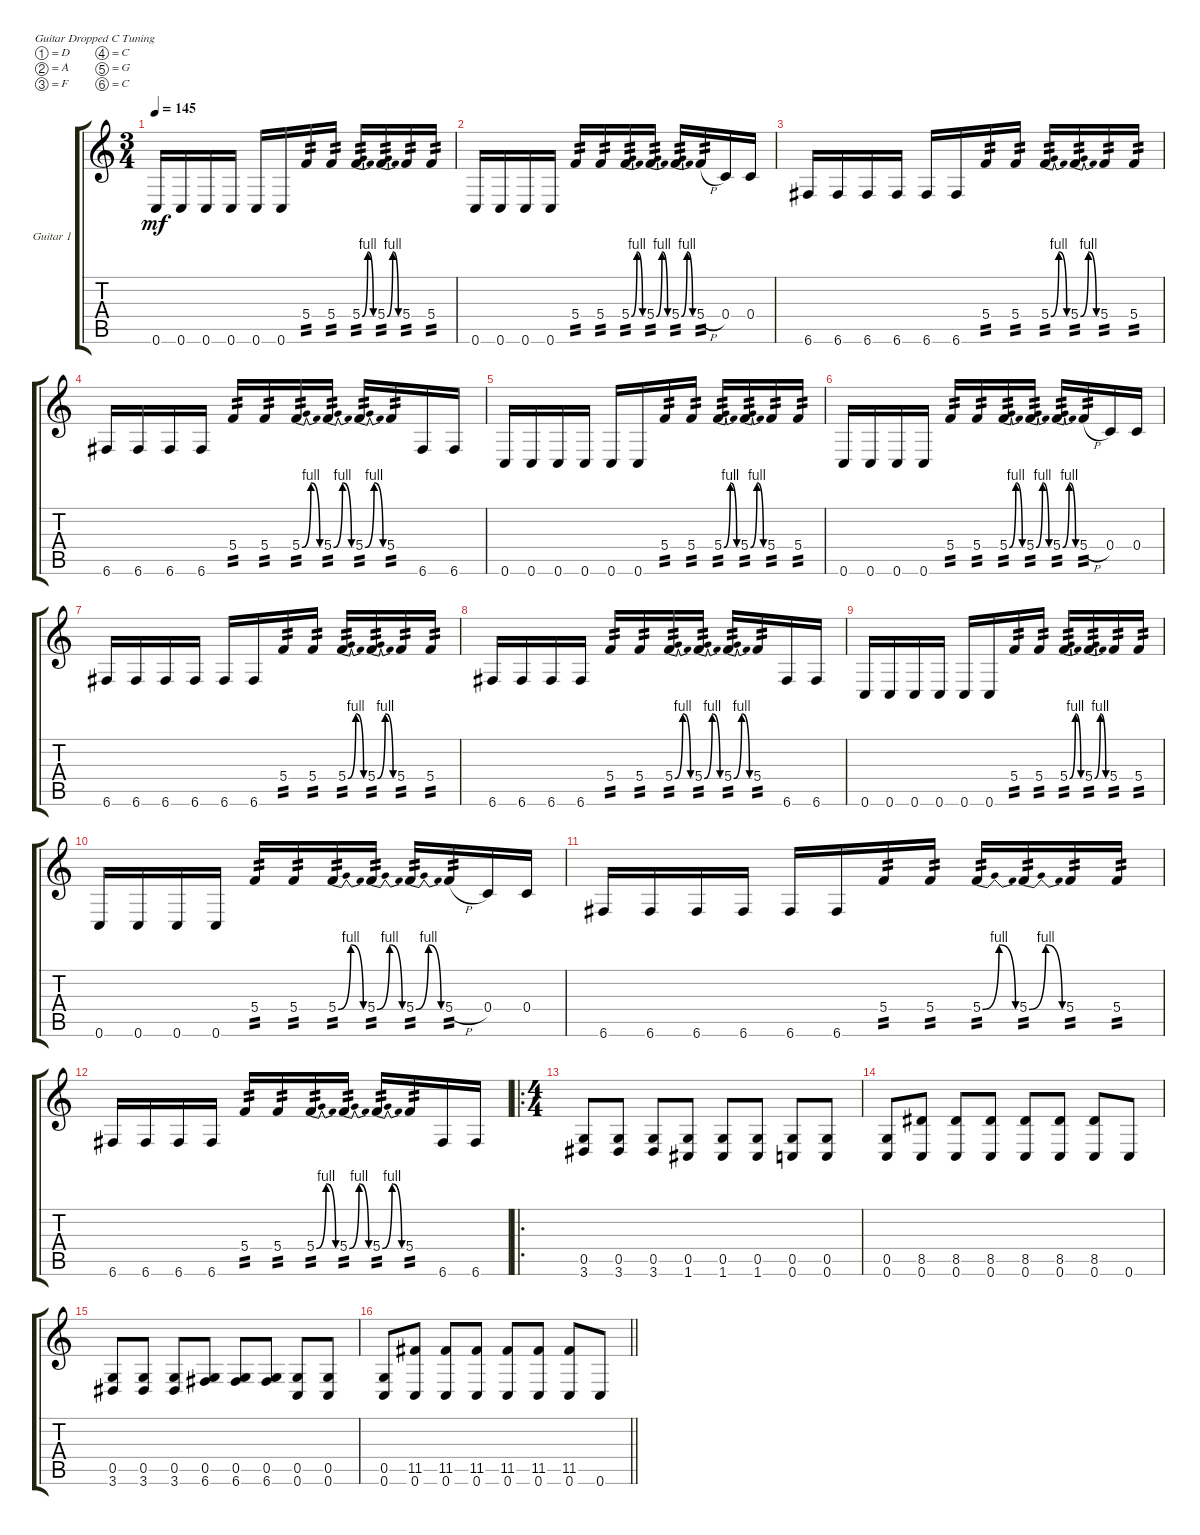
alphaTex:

\bracketExtendMode groupsimilarinstruments
\firstSystemTrackNameOrientation horizontal
\otherSystemsTrackNameOrientation horizontal
\track ("Guitar 1" "Guitar 1") {instrument distortionguitar}
\staff {score tabs}
\tuning (D4 A3 F3 C3 G2 C2)
\ts (3 4)
\tempo 145
\clef g2
\ks c
0.6.16{dy mf} 0.6.16 0.6.16 0.6.16 0.6.16 0.6.16 5.4.16{tp 2} 5.4.16{tp 2} 5.4{be (bendrelease 0 0 10.2 4 20.4 4 30 0)}.16{tp 2} 5.4{be (bendrelease 0 0 10.2 4 20.4 4 60 0)}.16{tp 2} 5.4.16{tp 2} 5.4.16{tp 2} |
0.6.16 0.6.16 0.6.16 0.6.16 5.4.16{tp 2} 5.4.16{tp 2} 5.4{be (bendrelease 0 0 10.2 4 20.4 4 30 0)}.16{tp 2} 5.4{be (bendrelease 0 0 10.2 4 20.4 4 60 0)}.16{tp 2} 5.4{be (bendrelease 0 0 10.2 4 20.4 4 57.599999999999994 0)}.16{tp 2} 5.4{h}.16{tp 2} 0.4.16 0.4.16 |
6.6.16 6.6.16 6.6.16 6.6.16 6.6.16 6.6.16 5.4.16{tp 2} 5.4.16{tp 2} 5.4{be (bendrelease 0 0 10.2 4 20.4 4 30 0)}.16{tp 2} 5.4{be (bendrelease 0 0 10.2 4 20.4 4 60 0)}.16{tp 2} 5.4.16{tp 2} 5.4.16{tp 2} |
6.6.16 6.6.16 6.6.16 6.6.16 5.4.16{tp 2} 5.4.16{tp 2} 5.4{be (bendrelease 0 0 10.2 4 20.4 4 30 0)}.16{tp 2} 5.4{be (bendrelease 0 0 10.2 4 20.4 4 60 0)}.16{tp 2} 5.4{be (bendrelease 0 0 10.2 4 20.4 4 57.599999999999994 0)}.16{tp 2} 5.4.16{tp 2} 6.6.16 6.6.16 |
0.6.16 0.6.16 0.6.16 0.6.16 0.6.16 0.6.16 5.4.16{tp 2} 5.4.16{tp 2} 5.4{be (bendrelease 0 0 10.2 4 20.4 4 30 0)}.16{tp 2} 5.4{be (bendrelease 0 0 10.2 4 20.4 4 60 0)}.16{tp 2} 5.4.16{tp 2} 5.4.16{tp 2} |
0.6.16 0.6.16 0.6.16 0.6.16 5.4.16{tp 2} 5.4.16{tp 2} 5.4{be (bendrelease 0 0 10.2 4 20.4 4 30 0)}.16{tp 2} 5.4{be (bendrelease 0 0 10.2 4 20.4 4 60 0)}.16{tp 2} 5.4{be (bendrelease 0 0 10.2 4 20.4 4 57.599999999999994 0)}.16{tp 2} 5.4{h}.16{tp 2} 0.4.16 0.4.16 |
6.6.16 6.6.16 6.6.16 6.6.16 6.6.16 6.6.16 5.4.16{tp 2} 5.4.16{tp 2} 5.4{be (bendrelease 0 0 10.2 4 20.4 4 30 0)}.16{tp 2} 5.4{be (bendrelease 0 0 10.2 4 20.4 4 60 0)}.16{tp 2} 5.4.16{tp 2} 5.4.16{tp 2} |
6.6.16 6.6.16 6.6.16 6.6.16 5.4.16{tp 2} 5.4.16{tp 2} 5.4{be (bendrelease 0 0 10.2 4 20.4 4 30 0)}.16{tp 2} 5.4{be (bendrelease 0 0 10.2 4 20.4 4 60 0)}.16{tp 2} 5.4{be (bendrelease 0 0 10.2 4 20.4 4 57.599999999999994 0)}.16{tp 2} 5.4.16{tp 2} 6.6.16 6.6.16 |
0.6.16 0.6.16 0.6.16 0.6.16 0.6.16 0.6.16 5.4.16{tp 2} 5.4.16{tp 2} 5.4{be (bendrelease 0 0 10.2 4 20.4 4 30 0)}.16{tp 2} 5.4{be (bendrelease 0 0 10.2 4 20.4 4 60 0)}.16{tp 2} 5.4.16{tp 2} 5.4.16{tp 2} |
0.6.16 0.6.16 0.6.16 0.6.16 5.4.16{tp 2} 5.4.16{tp 2} 5.4{be (bendrelease 0 0 10.2 4 20.4 4 30 0)}.16{tp 2} 5.4{be (bendrelease 0 0 10.2 4 20.4 4 60 0)}.16{tp 2} 5.4{be (bendrelease 0 0 10.2 4 20.4 4 57.599999999999994 0)}.16{tp 2} 5.4{h}.16{tp 2} 0.4.16 0.4.16 |
6.6.16 6.6.16 6.6.16 6.6.16 6.6.16 6.6.16 5.4.16{tp 2} 5.4.16{tp 2} 5.4{be (bendrelease 0 0 10.2 4 20.4 4 30 0)}.16{tp 2} 5.4{be (bendrelease 0 0 10.2 4 20.4 4 60 0)}.16{tp 2} 5.4.16{tp 2} 5.4.16{tp 2} |
6.6.16 6.6.16 6.6.16 6.6.16 5.4.16{tp 2} 5.4.16{tp 2} 5.4{be (bendrelease 0 0 10.2 4 20.4 4 30 0)}.16{tp 2} 5.4{be (bendrelease 0 0 10.2 4 20.4 4 60 0)}.16{tp 2} 5.4{be (bendrelease 0 0 10.2 4 20.4 4 57.599999999999994 0)}.16{tp 2} 5.4.16{tp 2} 6.6.16 6.6.16 |
\ro
\ts (4 4)
(3.6 0.5).8 (3.6 0.5).8 (3.6 0.5).8 (1.6 0.5).8 (1.6 0.5).8 (1.6 0.5).8 (0.6 0.5).8 (0.6 0.5).8 |
(0.6 0.5).8 (0.6 8.5).8 (0.6 8.5).8 (0.6 8.5).8 (0.6 8.5).8 (0.6 8.5).8 (0.6 8.5).8 0.6.8 |
(3.6 0.5).8 (3.6 0.5).8 (3.6 0.5).8 (6.6 0.5).8 (6.6 0.5).8 (6.6 0.5).8 (0.6 0.5).8 (0.6 0.5).8 |
\barLineRight lightlight
(0.6 0.5).8 (0.6 11.5).8 (0.6 11.5).8 (0.6 11.5).8 (0.6 11.5).8 (0.6 11.5).8 (0.6 11.5).8 0.6.8
